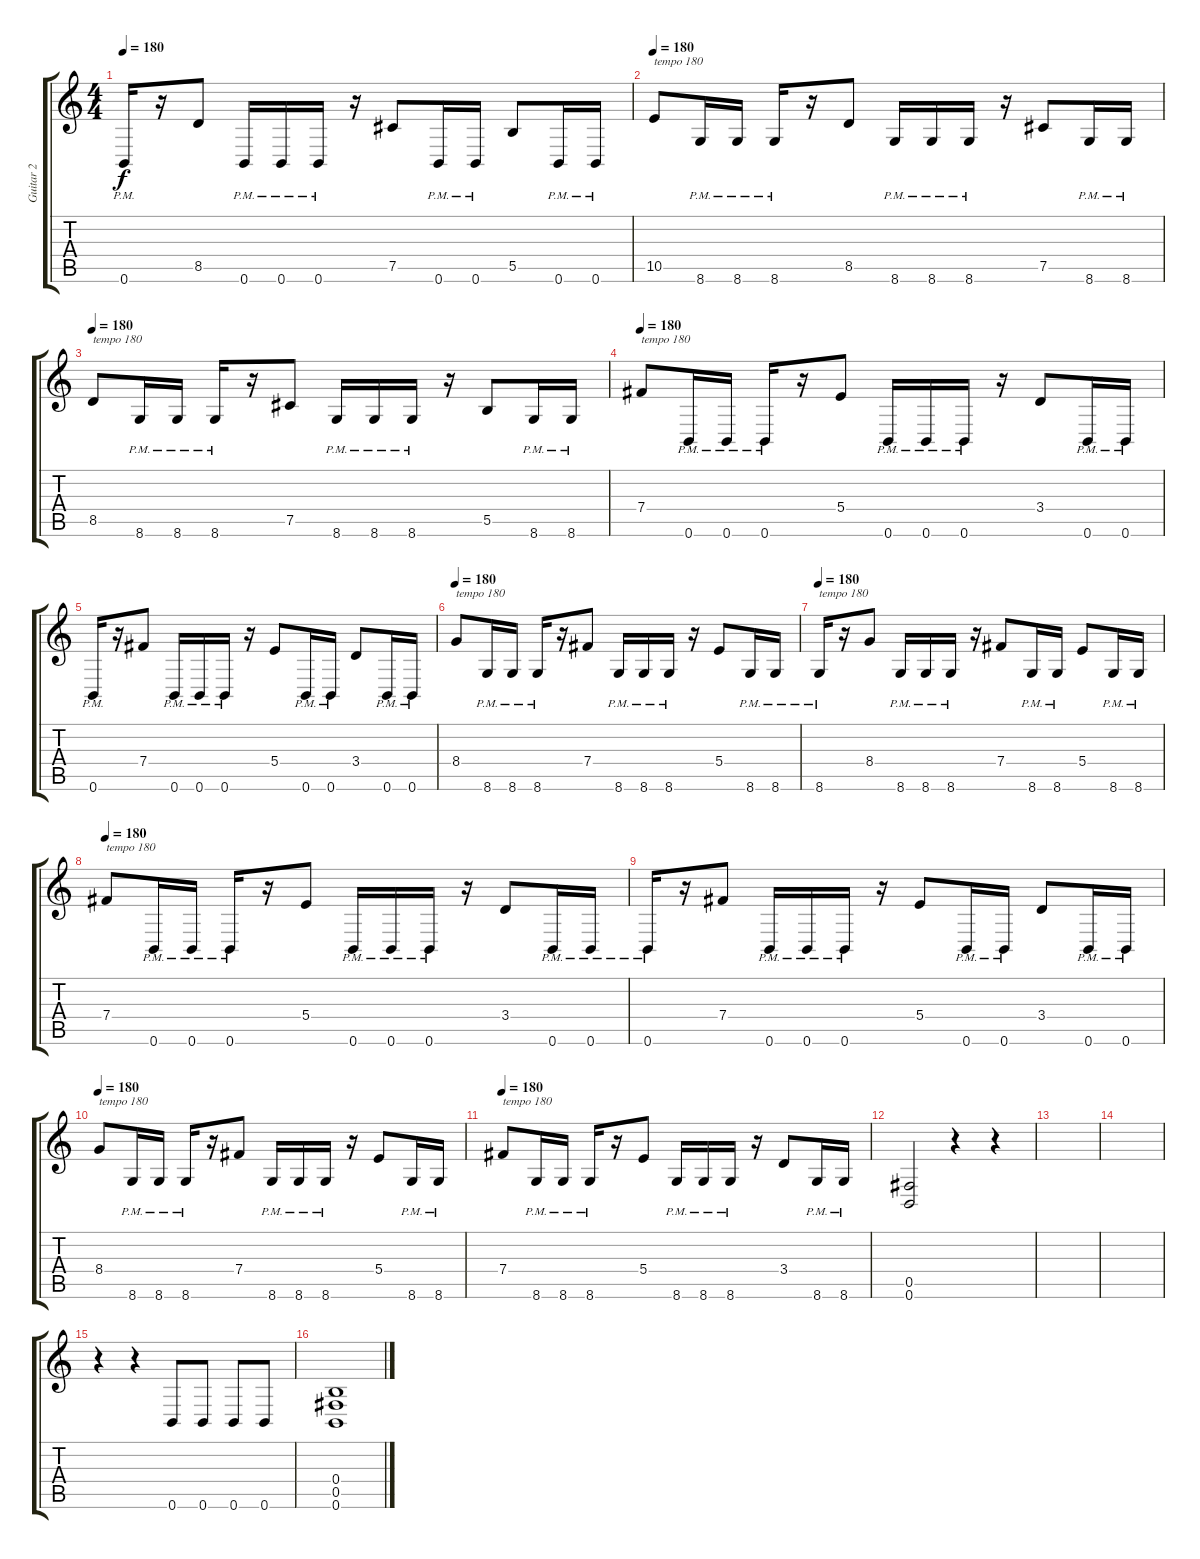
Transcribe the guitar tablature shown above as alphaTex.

\track ("Guitar 2" "Guitar 2") {instrument distortionguitar}
\staff {score tabs}
\tuning (Db4 Ab3 E3 B2 Gb2 B1) {hide}
\ts (4 4)
\tempo 180
\clef g2
\ks c
0.6{pm}.16{dy f} r.16 8.5.8 0.6{pm}.16 0.6{pm}.16 0.6{pm}.16 r.16 7.5.8 0.6{pm}.16 0.6{pm}.16 5.5.8 0.6{pm}.16 0.6{pm}.16 |
\tempo 180
10.5.8{txt "tempo 180"} 8.6{pm}.16 8.6{pm}.16 8.6{pm}.16 r.16 8.5.8 8.6{pm}.16 8.6{pm}.16 8.6{pm}.16 r.16 7.5.8 8.6{pm}.16 8.6{pm}.16 |
\tempo 180
8.5.8{txt "tempo 180"} 8.6{pm}.16 8.6{pm}.16 8.6{pm}.16 r.16 7.5.8 8.6{pm}.16 8.6{pm}.16 8.6{pm}.16 r.16 5.5.8 8.6{pm}.16 8.6{pm}.16 |
\tempo 180
7.4.8{txt "tempo 180"} 0.6{pm}.16 0.6{pm}.16 0.6{pm}.16 r.16 5.4.8 0.6{pm}.16 0.6{pm}.16 0.6{pm}.16 r.16 3.4.8 0.6{pm}.16 0.6{pm}.16 |
0.6{pm}.16 r.16 7.4.8 0.6{pm}.16 0.6{pm}.16 0.6{pm}.16 r.16 5.4.8 0.6{pm}.16 0.6{pm}.16 3.4.8 0.6{pm}.16 0.6{pm}.16 |
\tempo 180
8.4.8{txt "tempo 180"} 8.6{pm}.16 8.6{pm}.16 8.6{pm}.16 r.16 7.4.8 8.6{pm}.16 8.6{pm}.16 8.6{pm}.16 r.16 5.4.8 8.6{pm}.16 8.6{pm}.16 |
\tempo 180
8.6{pm}.16{txt "tempo 180"} r.16 8.4.8 8.6{pm}.16 8.6{pm}.16 8.6{pm}.16 r.16 7.4.8 8.6{pm}.16 8.6{pm}.16 5.4.8 8.6{pm}.16 8.6{pm}.16 |
\tempo 180
7.4.8{txt "tempo 180"} 0.6{pm}.16 0.6{pm}.16 0.6{pm}.16 r.16 5.4.8 0.6{pm}.16 0.6{pm}.16 0.6{pm}.16 r.16 3.4.8 0.6{pm}.16 0.6{pm}.16 |
0.6{pm}.16 r.16 7.4.8 0.6{pm}.16 0.6{pm}.16 0.6{pm}.16 r.16 5.4.8 0.6{pm}.16 0.6{pm}.16 3.4.8 0.6{pm}.16 0.6{pm}.16 |
\tempo 180
8.4.8{txt "tempo 180"} 8.6{pm}.16 8.6{pm}.16 8.6{pm}.16 r.16 7.4.8 8.6{pm}.16 8.6{pm}.16 8.6{pm}.16 r.16 5.4.8 8.6{pm}.16 8.6{pm}.16 |
\tempo 180
7.4.8{txt "tempo 180"} 8.6{pm}.16 8.6{pm}.16 8.6{pm}.16 r.16 5.4.8 8.6{pm}.16 8.6{pm}.16 8.6{pm}.16 r.16 3.4.8 8.6{pm}.16 8.6{pm}.16 |
(0.5 0.6).2 r.4 r.4 |
|
|
r.4 r.4 0.6.8 0.6.8 0.6.8 0.6.8 |
(0.4 0.5 0.6).1
